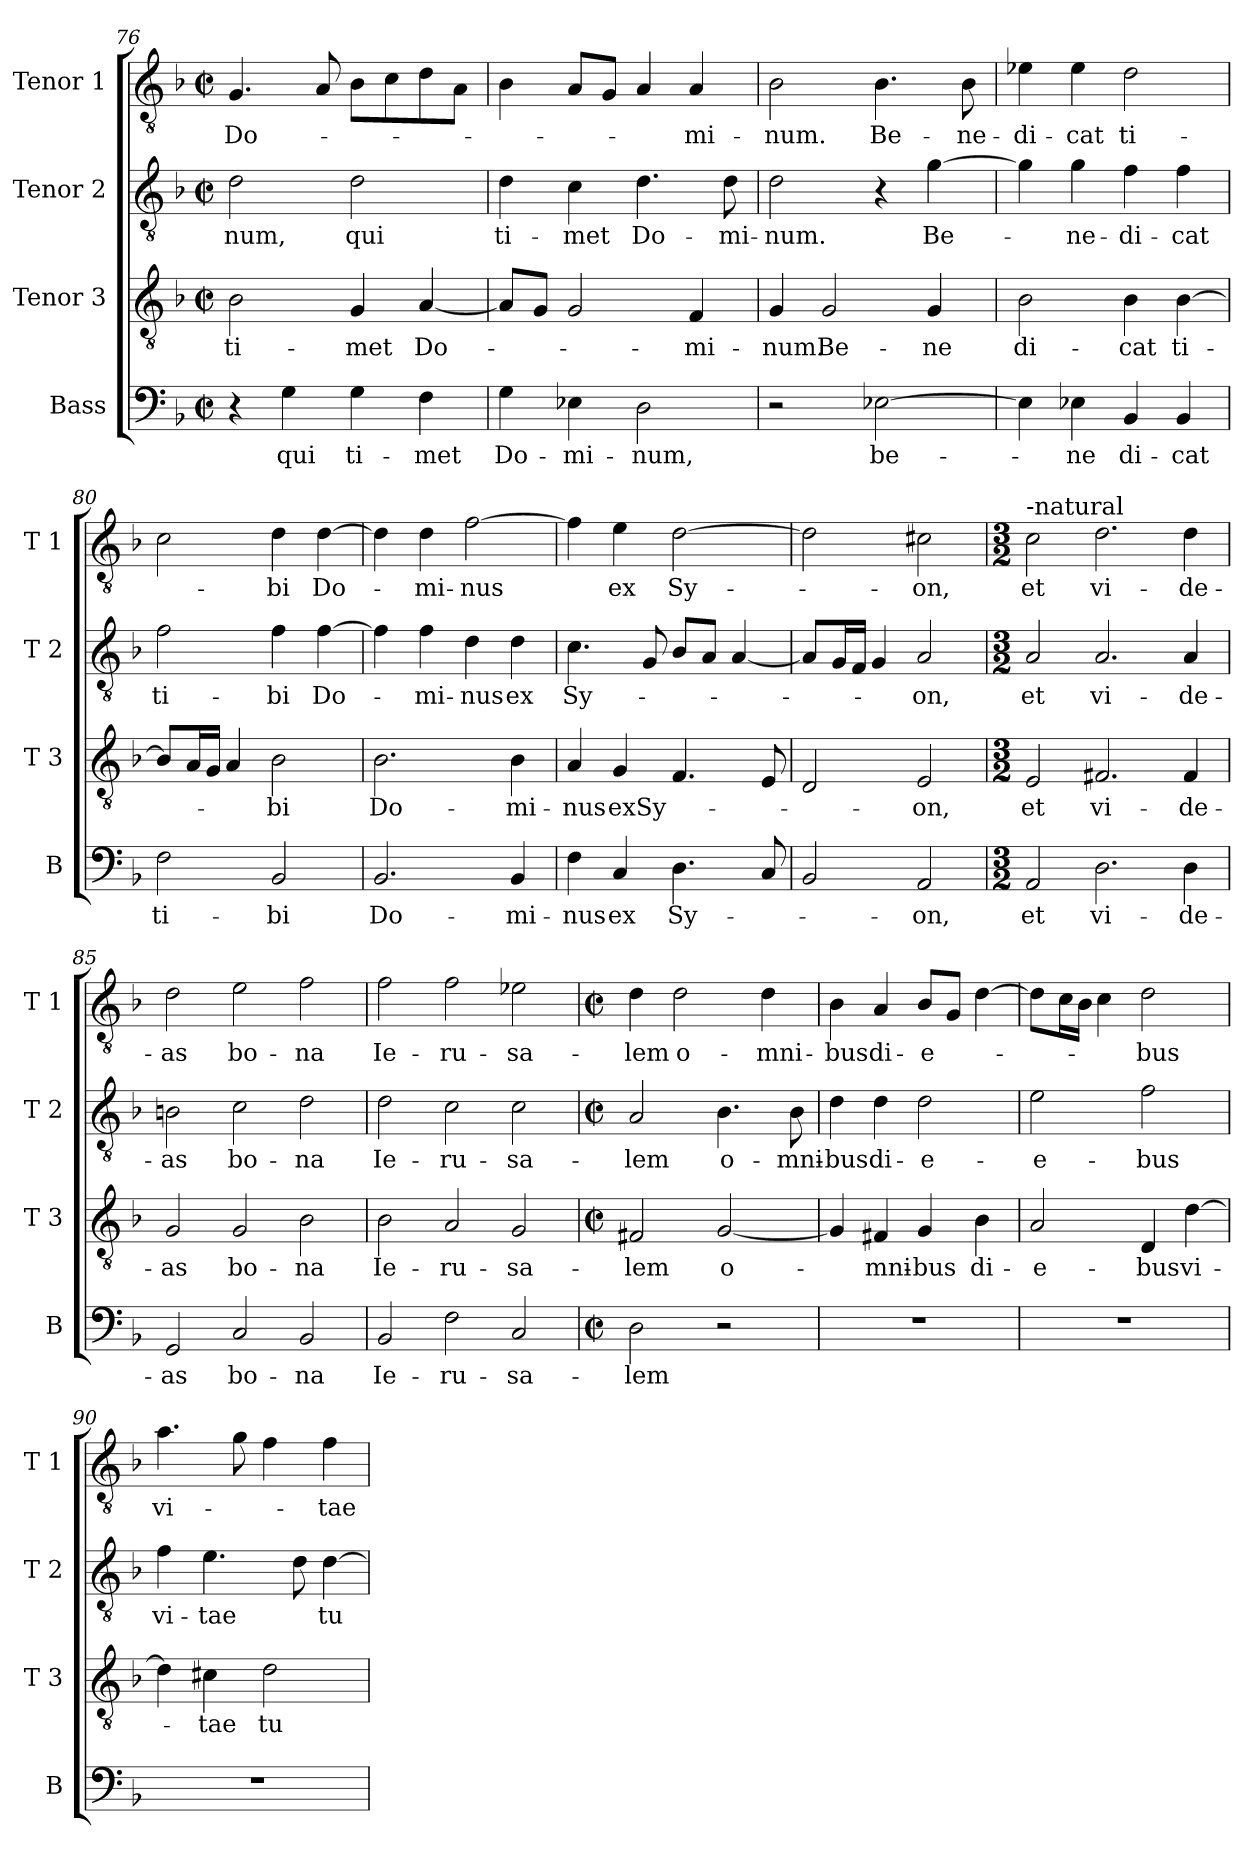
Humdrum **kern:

**kern	**text	**kern	**text	**kern	**text	**kern	**text
*part4	*part4	*part3	*part3	*part2	*part2	*part1	*part1
*staff4	*staff4	*staff3	*staff3	*staff2	*staff2	*staff1	*staff1
*I"Bass	*	*I"Tenor 3	*	*I"Tenor 2	*	*I"Tenor 1	*
*I'B	*	*I'T 3	*	*I'T 2	*	*I'T 1	*
*clefF4	*	*clefGv2	*	*clefGv2	*	*clefGv2	*
*k[b-]	*	*k[b-]	*	*k[b-]	*	*k[b-]	*
*F:	*	*F:	*	*F:	*	*F:	*
*M2/2	*	*M2/2	*	*M2/2	*	*M2/2	*
*met(c|)	*	*met(c|)	*	*met(c|)	*	*met(c|)	*
=76	=76	=76	=76	=76	=76	=76	=76
!	!	!	!LO:LY:b	!	!LO:LY:b	!	!LO:LY:b
4r	.	2B-\	ti-	2d\	-num,	4.G/	Do-
!	!LO:LY:b	!	!	!	!	!	!
4G\	qui	.	.	.	.	.	.
.	.	.	.	.	.	8A/	.
!	!LO:LY:b	!	!LO:LY:b	!	!LO:LY:b	!	!
4G\	ti-	4G/	-met	2d\	qui	8B-\L	.
.	.	.	.	.	.	8c\	.
!	!LO:LY:b	!	!LO:LY:b	!	!	!	!
4F\	-met	[4A/	Do-	.	.	8d\	.
.	.	.	.	.	.	8A\J	.
!!LO:LB:g=z
=77	=77	=77	=77	=77	=77	=77	=77
!	!LO:LY:b	!	!	!	!LO:LY:b	!	!
4G\	Do-	8A/L]	.	4d\	ti-	4B-\	.
.	.	8G/J	.	.	.	.	.
!	!LO:LY:b	!	!	!	!LO:LY:b	!	!
4E-X\	-mi-	2G/	.	4c\	-met	8A/L	.
.	.	.	.	.	.	8G/J	.
!	!LO:LY:b	!	!	!	!LO:LY:b	!	!
2D\	-num,	.	.	4.d\	Do-	4A/	.
!	!	!	!LO:LY:b	!	!	!	!LO:LY:b
.	.	4F/	-mi-	.	.	4A/	-mi-
!	!	!	!	!	!LO:LY:b	!	!
.	.	.	.	8d\	-mi-	.	.
=78	=78	=78	=78	=78	=78	=78	=78
!	!	!	!LO:LY:b	!	!LO:LY:b	!	!LO:LY:b
2r	.	4G/	-num.	2d\	-num.	2B-\	-num.
!	!	!	!LO:LY:b	!	!	!	!
.	.	2G/	Be-	.	.	.	.
!	!LO:LY:b	!	!	!	!	!	!LO:LY:b
[2E-X\	be-	.	.	4r	.	4.B-\	Be-
!	!	!	!LO:LY:b	!	!LO:LY:b	!	!
.	.	4G/	-ne	[4g\	Be-	.	.
!	!	!	!	!	!	!	!LO:LY:b
.	.	.	.	.	.	8B-\	-ne-
=79	=79	=79	=79	=79	=79	=79	=79
!	!	!	!LO:LY:b	!	!	!	!LO:LY:b
4E-\]	.	2B-\	di-	4g\]	.	4e-X\	-di-
!	!LO:LY:b	!	!	!	!LO:LY:b	!	!LO:LY:b
4E-X\	-ne	.	.	4g\	-ne-	4e-\	-cat
!	!LO:LY:b	!	!LO:LY:b	!	!LO:LY:b	!	!LO:LY:b
4BB-/	di-	4B-\	-cat	4f\	-di-	2d\	ti-
!	!LO:LY:b	!	!LO:LY:b	!	!LO:LY:b	!	!
4BB-/	-cat	[4B-\	ti-	4f\	-cat	.	.
=80	=80	=80	=80	=80	=80	=80	=80
!	!LO:LY:b	!	!	!	!LO:LY:b	!	!
2F\	ti-	8B-/L]	.	2f\	ti-	2c\	.
.	.	16A/L	.	.	.	.	.
.	.	16G/JJ	.	.	.	.	.
.	.	4A/	.	.	.	.	.
!	!LO:LY:b	!	!LO:LY:b	!	!LO:LY:b	!	!LO:LY:b
2BB-/	-bi	2B-\	-bi	4f\	-bi	4d\	-bi
!	!	!	!	!	!LO:LY:b	!	!LO:LY:b
.	.	.	.	[4f\	Do-	[4d\	Do-
=81	=81	=81	=81	=81	=81	=81	=81
!	!LO:LY:b	!	!LO:LY:b	!	!	!	!
2.BB-/	Do-	2.B-\	Do-	4f\]	.	4d\]	.
!	!	!	!	!	!LO:LY:b	!	!LO:LY:b
.	.	.	.	4f\	-mi-	4d\	-mi-
!	!	!	!	!	!LO:LY:b	!	!LO:LY:b
.	.	.	.	4d\	-nus	[2f\	-nus
!	!LO:LY:b	!	!LO:LY:b	!	!LO:LY:b	!	!
4BB-/	-mi-	4B-\	-mi-	4d\	ex	.	.
=82	=82	=82	=82	=82	=82	=82	=82
!	!LO:LY:b	!	!LO:LY:b	!	!LO:LY:b	!	!
4F\	-nus	4A/	-nus	4.c\	Sy-	4f\]	.
!	!LO:LY:b	!	!LO:LY:b	!	!	!	!LO:LY:b
4C/	ex	4G/	exSy-	.	.	4e\	ex
.	.	.	.	8G/	.	.	.
!	!LO:LY:b	!	!	!	!	!	!LO:LY:b
4.D\	Sy-	4.F/	.	8B-/L	.	[2d\	Sy-
.	.	.	.	8A/J	.	.	.
.	.	.	.	[4A/	.	.	.
8C/	.	8E/	.	.	.	.	.
!!LO:LB:g=z
=83	=83	=83	=83	=83	=83	=83	=83
2BB-/	.	2D/	.	8A/L]	.	2d\]	.
.	.	.	.	16G/L	.	.	.
.	.	.	.	16F/JJ	.	.	.
.	.	.	.	4G/	.	.	.
!	!LO:LY:b	!	!LO:LY:b	!	!LO:LY:b	!	!LO:LY:b
2AA/	-on,	2E/	-on,	2A/	-on,	2c#X\	-on,
=84	=84	=84	=84	=84	=84	=84	=84
*M3/2	*	*M3/2	*	*M3/2	*	*M3/2	*
!	!	!	!	!	!	!LO:TX:a:t=-natural	!
!	!LO:LY:b	!	!LO:LY:b	!	!LO:LY:b	!	!LO:LY:b
2AA/	et	2E/	et	2A/	et	2c\	et
!	!LO:LY:b	!	!LO:LY:b	!	!LO:LY:b	!	!LO:LY:b
2.D\	vi-	2.F#X/	vi-	2.A/	vi-	2.d\	vi-
!	!LO:LY:b	!	!LO:LY:b	!	!LO:LY:b	!	!LO:LY:b
4D\	-de-	4F#/	-de-	4A/	-de-	4d\	-de-
=85	=85	=85	=85	=85	=85	=85	=85
!	!LO:LY:b	!	!LO:LY:b	!	!LO:LY:b	!	!LO:LY:b
2GG/	-as	2G/	-as	2Bn\	-as	2d\	-as
!	!LO:LY:b	!	!LO:LY:b	!	!LO:LY:b	!	!LO:LY:b
2C/	bo-	2G/	bo-	2c\	bo-	2e\	bo-
!	!LO:LY:b	!	!LO:LY:b	!	!LO:LY:b	!	!LO:LY:b
2BB-/	-na	2B-\	-na	2d\	-na	2f\	-na
=86	=86	=86	=86	=86	=86	=86	=86
!	!LO:LY:b	!	!LO:LY:b	!	!LO:LY:b	!	!LO:LY:b
2BB-/	Ie-	2B-\	Ie-	2d\	Ie-	2f\	Ie-
!	!LO:LY:b	!	!LO:LY:b	!	!LO:LY:b	!	!LO:LY:b
2F\	-ru-	2A/	-ru-	2c\	-ru-	2f\	-ru-
!	!LO:LY:b	!	!LO:LY:b	!	!LO:LY:b	!	!LO:LY:b
2C/	-sa-	2G/	-sa-	2c\	-sa-	2e-X\	-sa-
=87	=87	=87	=87	=87	=87	=87	=87
*M2/2	*	*M2/2	*	*M2/2	*	*M2/2	*
*met(c|)	*	*met(c|)	*	*met(c|)	*	*met(c|)	*
!	!LO:LY:b	!	!LO:LY:b	!	!LO:LY:b	!	!LO:LY:b
2D\	-lem	2F#X/	-lem	2A/	-lem	4d\	-lem
!	!	!	!	!	!	!	!LO:LY:b
.	.	.	.	.	.	2d\	o-
!	!	!	!LO:LY:b	!	!LO:LY:b	!	!
2r	.	[2G/	o-	4.B-\	o-	.	.
!	!	!	!	!	!	!	!LO:LY:b
.	.	.	.	.	.	4d\	-mni-
!	!	!	!	!	!LO:LY:b	!	!
.	.	.	.	8B-\	-mni-	.	.
=88	=88	=88	=88	=88	=88	=88	=88
!	!	!	!	!	!LO:LY:b	!	!LO:LY:b
1r	.	4G/]	.	4d\	-bus	4B-\	-bus
!	!	!	!LO:LY:b	!	!LO:LY:b	!	!LO:LY:b
.	.	4F#X/	-mni-	4d\	di-	4A/	di-
!	!	!	!LO:LY:b	!	!LO:LY:b	!	!LO:LY:b
.	.	4G/	-bus	2d\	-e-	8B-/L	-e-
.	.	.	.	.	.	8G/J	.
!	!	!	!LO:LY:b	!	!	!	!
.	.	4B-\	di-	.	.	[4d\	.
!!LO:PB:g=z
=89	=89	=89	=89	=89	=89	=89	=89
!	!	!	!LO:LY:b	!	!LO:LY:b	!	!
1r	.	2A/	-e-	2e\	-e-	8d\L]	.
.	.	.	.	.	.	16c\L	.
.	.	.	.	.	.	16B-\JJ	.
.	.	.	.	.	.	4c\	.
!	!	!	!LO:LY:b	!	!LO:LY:b	!	!LO:LY:b
.	.	4D/	-bus	2f\	-bus	2d\	-bus
!	!	!	!LO:LY:b	!	!	!	!
.	.	[4d\	vi-	.	.	.	.
=90	=90	=90	=90	=90	=90	=90	=90
!	!	!	!	!	!LO:LY:b	!	!LO:LY:b
1r	.	4d\]	.	4f\	vi-	4.a\	vi-
!	!	!	!LO:LY:b	!	!LO:LY:b	!	!
.	.	4c#X\	-tae	4.e\	-tae	.	.
.	.	.	.	.	.	8g\	.
!	!	!	!LO:LY:b	!	!	!	!
.	.	2d\	tu-	.	.	4f\	.
.	.	.	.	8d\	.	.	.
!	!	!	!	!	!LO:LY:b	!	!LO:LY:b
.	.	.	.	[4d\	tu-	4f\	-tae
=	=	=	=	=	=	=	=
*-	*-	*-	*-	*-	*-	*-	*-
